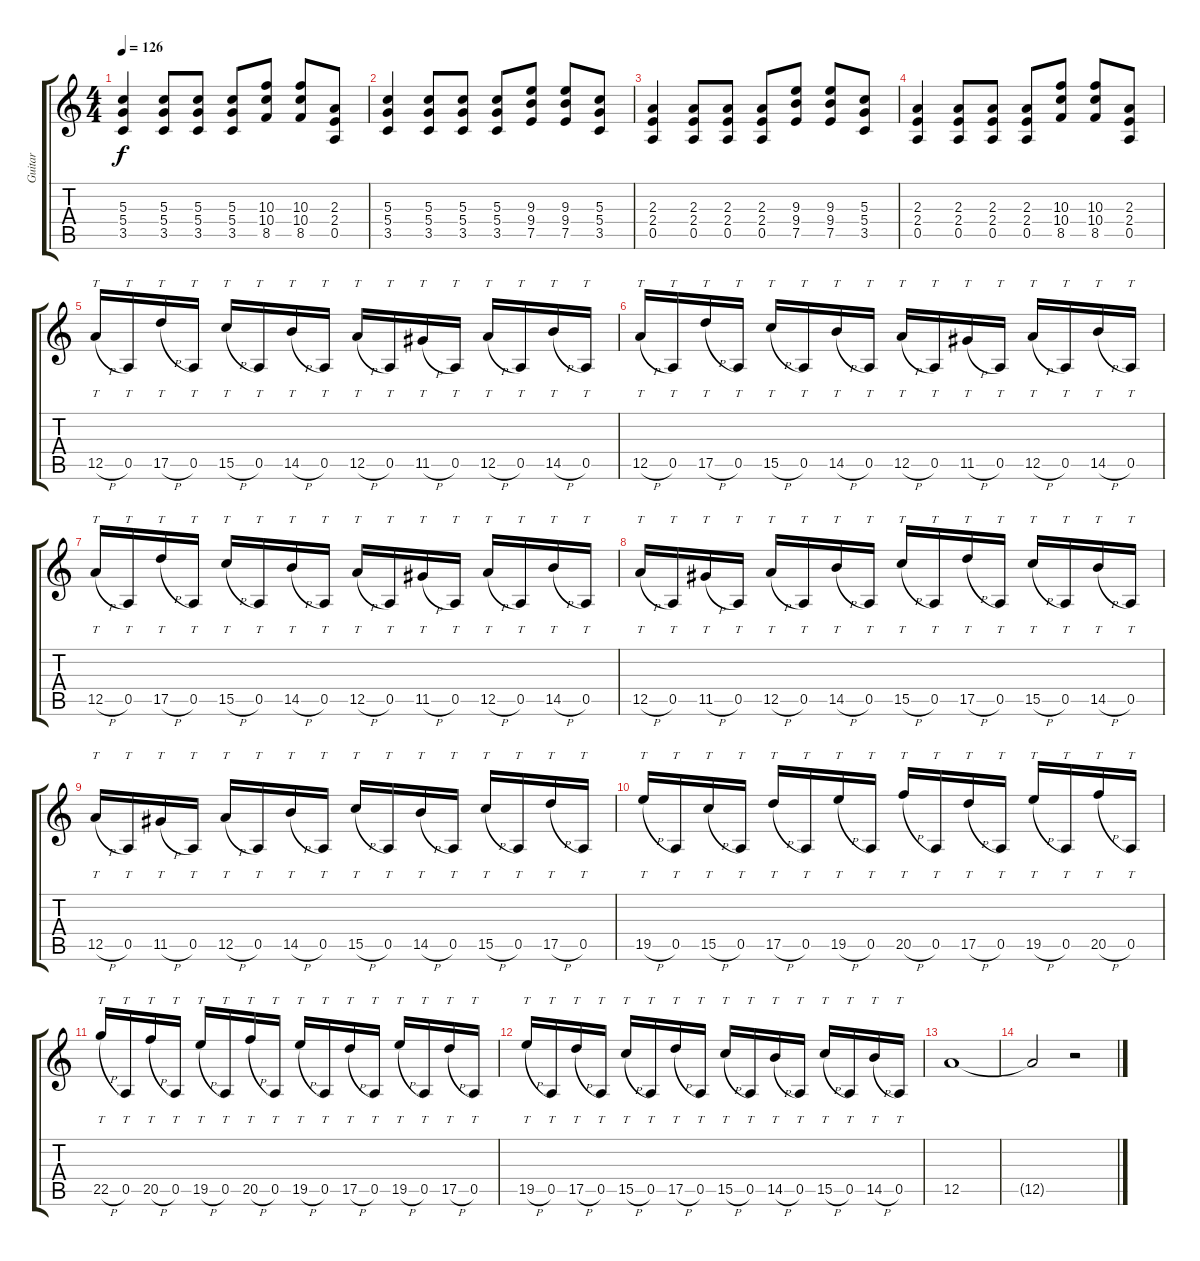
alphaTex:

\track ("Guitar" "Guitar") {instrument overdrivenguitar}
\staff {score tabs}
\tuning (E4 B3 G3 D3 A2 E2) {hide}
\ts (4 4)
\tempo 126
\clef g2
\ks c
(5.3 5.4 3.5).4{dy f} (5.3 5.4 3.5).8 (5.3 5.4 3.5).8 (5.3 5.4 3.5).8 (10.3 10.4 8.5).8 (10.3 10.4 8.5).8 (2.3 2.4 0.5).8 |
(5.3 5.4 3.5).4 (5.3 5.4 3.5).8 (5.3 5.4 3.5).8 (5.3 5.4 3.5).8 (9.3 9.4 7.5).8 (9.3 9.4 7.5).8 (5.3 5.4 3.5).8 |
(2.3 2.4 0.5).4 (2.3 2.4 0.5).8 (2.3 2.4 0.5).8 (2.3 2.4 0.5).8 (9.3 9.4 7.5).8 (9.3 9.4 7.5).8 (5.3 5.4 3.5).8 |
(2.3 2.4 0.5).4 (2.3 2.4 0.5).8 (2.3 2.4 0.5).8 (2.3 2.4 0.5).8 (10.3 10.4 8.5).8 (10.3 10.4 8.5).8 (2.3 2.4 0.5).8 |
12.5{h}.16{tt} 0.5.16{tt} 17.5{h}.16{tt} 0.5.16{tt} 15.5{h}.16{tt} 0.5.16{tt} 14.5{h}.16{tt} 0.5.16{tt} 12.5{h}.16{tt} 0.5.16{tt} 11.5{h}.16{tt} 0.5.16{tt} 12.5{h}.16{tt} 0.5.16{tt} 14.5{h}.16{tt} 0.5.16{tt} |
12.5{h}.16{tt} 0.5.16{tt} 17.5{h}.16{tt} 0.5.16{tt} 15.5{h}.16{tt} 0.5.16{tt} 14.5{h}.16{tt} 0.5.16{tt} 12.5{h}.16{tt} 0.5.16{tt} 11.5{h}.16{tt} 0.5.16{tt} 12.5{h}.16{tt} 0.5.16{tt} 14.5{h}.16{tt} 0.5.16{tt} |
12.5{h}.16{tt} 0.5.16{tt} 17.5{h}.16{tt} 0.5.16{tt} 15.5{h}.16{tt} 0.5.16{tt} 14.5{h}.16{tt} 0.5.16{tt} 12.5{h}.16{tt} 0.5.16{tt} 11.5{h}.16{tt} 0.5.16{tt} 12.5{h}.16{tt} 0.5.16{tt} 14.5{h}.16{tt} 0.5.16{tt} |
12.5{h}.16{tt} 0.5.16{tt} 11.5{h}.16{tt} 0.5.16{tt} 12.5{h}.16{tt} 0.5.16{tt} 14.5{h}.16{tt} 0.5.16{tt} 15.5{h}.16{tt} 0.5.16{tt} 17.5{h}.16{tt} 0.5.16{tt} 15.5{h}.16{tt} 0.5.16{tt} 14.5{h}.16{tt} 0.5.16{tt} |
12.5{h}.16{tt} 0.5.16{tt} 11.5{h}.16{tt} 0.5.16{tt} 12.5{h}.16{tt} 0.5.16{tt} 14.5{h}.16{tt} 0.5.16{tt} 15.5{h}.16{tt} 0.5.16{tt} 14.5{h}.16{tt} 0.5.16{tt} 15.5{h}.16{tt} 0.5.16{tt} 17.5{h}.16{tt} 0.5.16{tt} |
19.5{h}.16{tt} 0.5.16{tt} 15.5{h}.16{tt} 0.5.16{tt} 17.5{h}.16{tt} 0.5.16{tt} 19.5{h}.16{tt} 0.5.16{tt} 20.5{h}.16{tt} 0.5.16{tt} 17.5{h}.16{tt} 0.5.16{tt} 19.5{h}.16{tt} 0.5.16{tt} 20.5{h}.16{tt} 0.5.16{tt} |
22.5{h}.16{tt} 0.5.16{tt} 20.5{h}.16{tt} 0.5.16{tt} 19.5{h}.16{tt} 0.5.16{tt} 20.5{h}.16{tt} 0.5.16{tt} 19.5{h}.16{tt} 0.5.16{tt} 17.5{h}.16{tt} 0.5.16{tt} 19.5{h}.16{tt} 0.5.16{tt} 17.5{h}.16{tt} 0.5.16{tt} |
19.5{h}.16{tt} 0.5.16{tt} 17.5{h}.16{tt} 0.5.16{tt} 15.5{h}.16{tt} 0.5.16{tt} 17.5{h}.16{tt} 0.5.16{tt} 15.5{h}.16{tt} 0.5.16{tt} 14.5{h}.16{tt} 0.5.16{tt} 15.5{h}.16{tt} 0.5.16{tt} 14.5{h}.16{tt} 0.5.16{tt} |
12.5.1 |
12.5{t}.2 r.2
